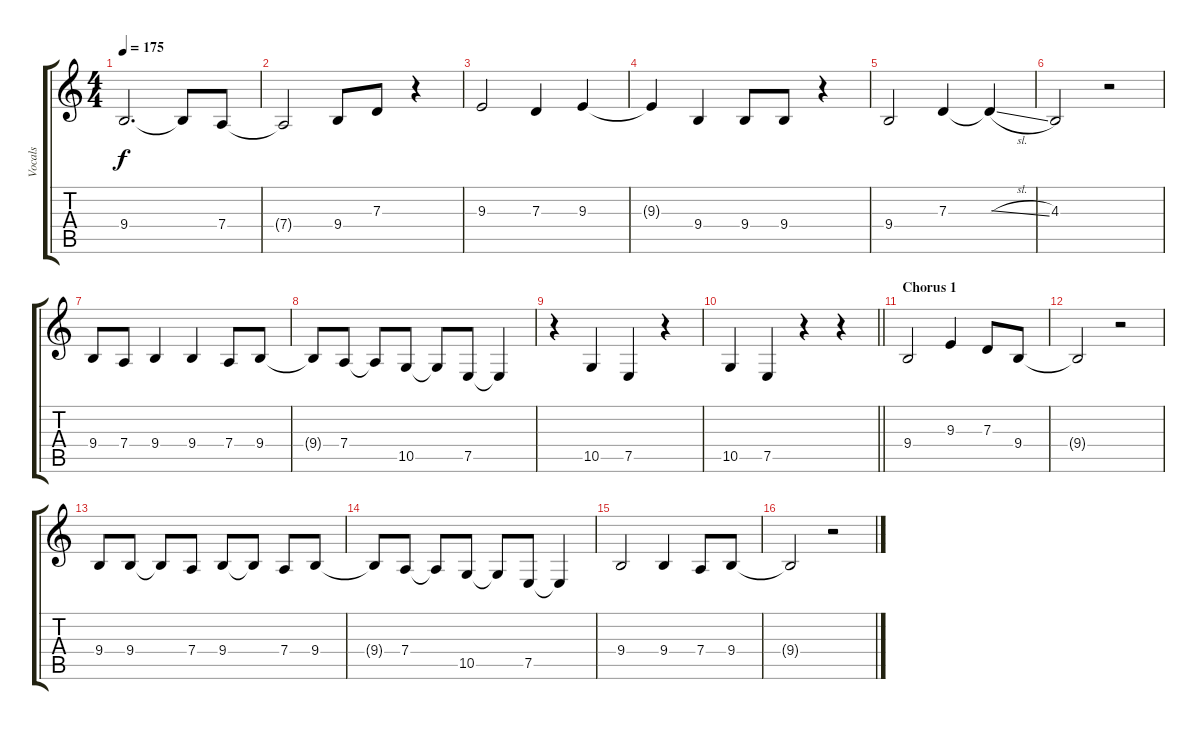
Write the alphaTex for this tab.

\track ("Vocals" "Vocals") {instrument tenorsax}
\staff {score tabs}
\tuning (E4 B3 G3 D3 A2 E2) {hide}
\ts (4 4)
\tempo 175
\clef g2
\ks c
9.4.2{d dy f} 9.4{t}.8 7.4.8 |
7.4{t}.2 9.4.8 7.3.8 r.4 |
9.3.2 7.3.4 9.3.4 |
9.3{t}.4 9.4.4 9.4.8 9.4.8 r.4 |
9.4.2 7.3.4 7.3{sl t}.4 |
4.3.2 r.2 |
9.4.8 7.4.8 9.4.4 9.4.4 7.4.8 9.4.8 |
9.4{t}.8 7.4.8 7.4{t}.8 10.5.8 10.5{t}.8 7.5.8 7.5{t}.4 |
r.4 10.5.4 7.5.4 r.4 |
\barLineRight lightlight
10.5.4 7.5.4 r.4 r.4 |
\section ("" "Chorus 1")
9.4.2 9.3.4 7.3.8 9.4.8 |
9.4{t}.2 r.2 |
9.4.8 9.4.8 9.4{t}.8 7.4.8 9.4.8 9.4{t}.8 7.4.8 9.4.8 |
9.4{t}.8 7.4.8 7.4{t}.8 10.5.8 10.5{t}.8 7.5.8 7.5{t}.4 |
9.4.2 9.4.4 7.4.8 9.4.8 |
9.4{t}.2 r.2
